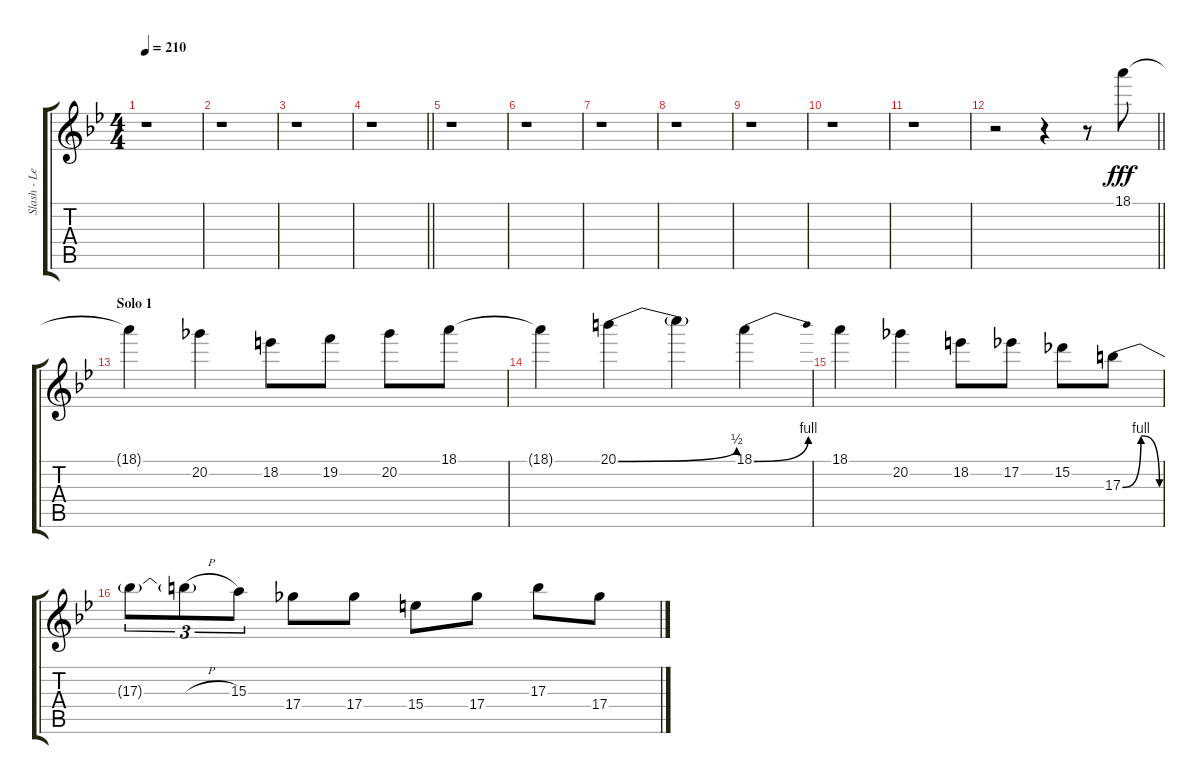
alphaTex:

\track ("Slash - Lead Guitar" "Slash - Le") {instrument distortionguitar}
\staff {score tabs}
\tuning (Eb4 Bb3 Gb3 Db3 Ab2 Eb2) {hide}
\ts (4 4)
\tempo 210
\clef g2
\ks bb
r.1{dy fff} |
r.1 |
r.1 |
\barLineRight lightlight
r.1 |
r.1 |
r.1 |
r.1 |
r.1 |
r.1 |
r.1 |
r.1 |
\barLineRight lightlight
r.2 r.4 r.8 18.1.8 |
\section ("" "Solo 1")
18.1{t}.4 20.2.4 18.2.8 19.2.8 20.2.8 18.1.8 |
18.1{t}.4 20.1{be (bend 0 0 60 2)}.4 20.1{t}.4 18.1{be (bend 0 0 60 4)}.4 |
18.1.4 20.2.4 18.2.8 17.2.8 15.2.8 17.3{be (bendrelease 0 0 29 4 29 4 60 0)}.8 |
17.3{t}.8{tu (3 2)} 17.3{h t}.8{tu (3 2)} 15.3.8{tu (3 2)} 17.4.8 17.4.8 15.4.8 17.4.8 17.3.8 17.4.8
